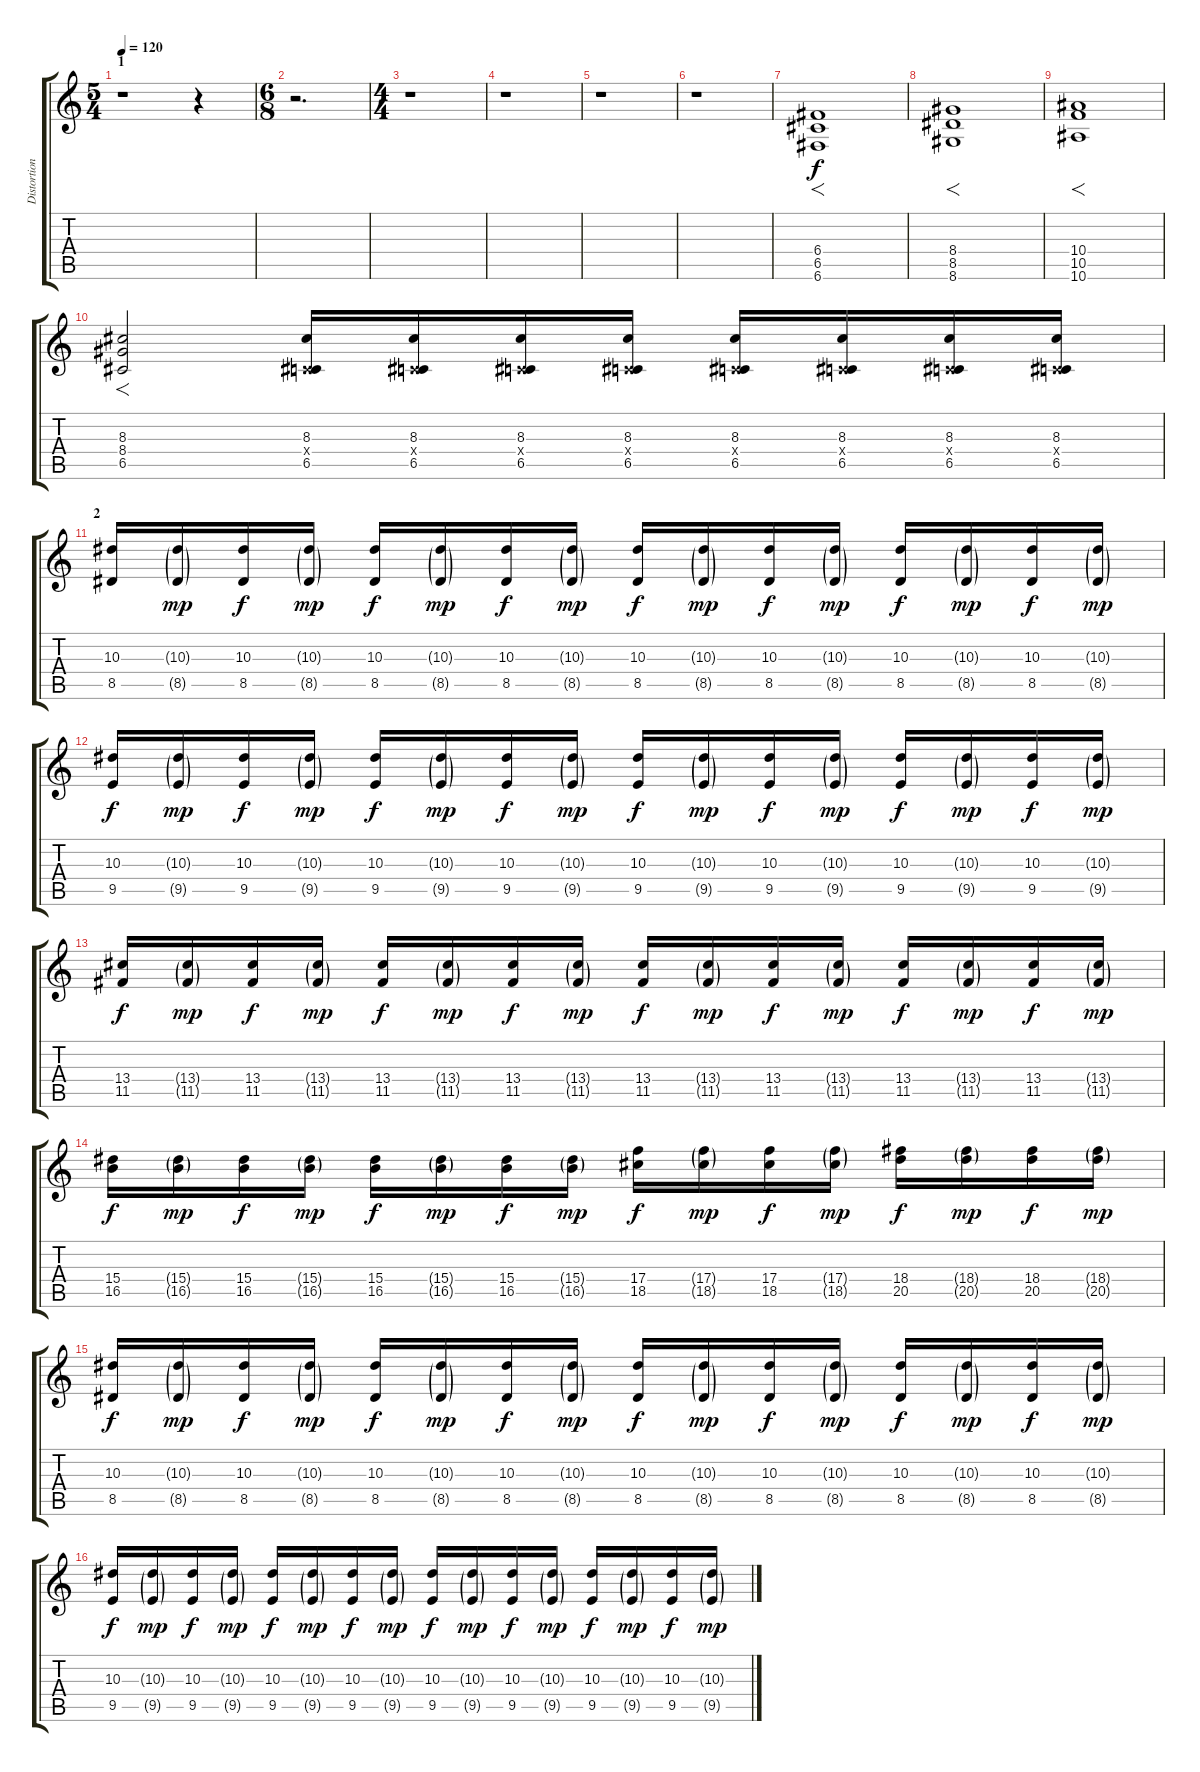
\track ("Distortion Guitar 1" "Distortion") {instrument distortionguitar}
\staff {score tabs}
\tuning (D4 A3 F3 C3 G2 C2) {hide}
\ts (5 4)
\section ("" "1")
\tempo 120
\clef g2
\ks c
r.1{dy f instrument distortionguitar} r.4 |
\ts (6 8)
r.2{d} |
\ts (4 4)
r.1 |
r.1 |
r.1 |
r.1 |
(6.4 6.5 6.6).1{f} |
(8.4 8.5 8.6).1{f} |
(10.4 10.5 10.6).1{f} |
(8.3 8.4 6.5).2{f} (8.3 0.4{x} 6.5).16 (8.3 0.4{x} 6.5).16 (8.3 0.4{x} 6.5).16 (8.3 0.4{x} 6.5).16 (8.3 0.4{x} 6.5).16 (8.3 0.4{x} 6.5).16 (8.3 0.4{x} 6.5).16 (8.3 0.4{x} 6.5).16 |
\section ("" "2")
(10.3 8.5).16{balance 2} (10.3{g} 8.5{g}).16{dy mp} (10.3 8.5).16{dy f balance 14} (10.3{g} 8.5{g}).16{dy mp} (10.3 8.5).16{dy f balance 2} (10.3{g} 8.5{g}).16{dy mp} (10.3 8.5).16{dy f balance 14} (10.3{g} 8.5{g}).16{dy mp} (10.3 8.5).16{dy f balance 2} (10.3{g} 8.5{g}).16{dy mp} (10.3 8.5).16{dy f balance 14} (10.3{g} 8.5{g}).16{dy mp} (10.3 8.5).16{dy f balance 2} (10.3{g} 8.5{g}).16{dy mp} (10.3 8.5).16{dy f balance 14} (10.3{g} 8.5{g}).16{dy mp} |
(10.3 9.5).16{dy f balance 2} (10.3{g} 9.5{g}).16{dy mp} (10.3 9.5).16{dy f balance 14} (10.3{g} 9.5{g}).16{dy mp} (10.3 9.5).16{dy f balance 2} (10.3{g} 9.5{g}).16{dy mp} (10.3 9.5).16{dy f balance 14} (10.3{g} 9.5{g}).16{dy mp} (10.3 9.5).16{dy f balance 2} (10.3{g} 9.5{g}).16{dy mp} (10.3 9.5).16{dy f balance 14} (10.3{g} 9.5{g}).16{dy mp} (10.3 9.5).16{dy f balance 2} (10.3{g} 9.5{g}).16{dy mp} (10.3 9.5).16{dy f balance 14} (10.3{g} 9.5{g}).16{dy mp} |
(13.4 11.5).16{dy f balance 2} (13.4{g} 11.5{g}).16{dy mp} (13.4 11.5).16{dy f balance 14} (13.4{g} 11.5{g}).16{dy mp} (13.4 11.5).16{dy f balance 2} (13.4{g} 11.5{g}).16{dy mp} (13.4 11.5).16{dy f balance 14} (13.4{g} 11.5{g}).16{dy mp} (13.4 11.5).16{dy f balance 2} (13.4{g} 11.5{g}).16{dy mp} (13.4 11.5).16{dy f balance 14} (13.4{g} 11.5{g}).16{dy mp} (13.4 11.5).16{dy f balance 2} (13.4{g} 11.5{g}).16{dy mp} (13.4 11.5).16{dy f balance 14} (13.4{g} 11.5{g}).16{dy mp} |
(15.4 16.5).16{dy f balance 2} (15.4{g} 16.5{g}).16{dy mp} (15.4 16.5).16{dy f balance 14} (15.4{g} 16.5{g}).16{dy mp} (15.4 16.5).16{dy f balance 2} (15.4{g} 16.5{g}).16{dy mp} (15.4 16.5).16{dy f balance 14} (15.4{g} 16.5{g}).16{dy mp} (17.4 18.5).16{dy f balance 2} (17.4{g} 18.5{g}).16{dy mp} (17.4 18.5).16{dy f balance 14} (17.4{g} 18.5{g}).16{dy mp} (18.4 20.5).16{dy f balance 2} (18.4{g} 20.5{g}).16{dy mp} (18.4 20.5).16{dy f balance 14} (18.4{g} 20.5{g}).16{dy mp} |
(10.3 8.5).16{dy f balance 2} (10.3{g} 8.5{g}).16{dy mp} (10.3 8.5).16{dy f balance 14} (10.3{g} 8.5{g}).16{dy mp} (10.3 8.5).16{dy f balance 2} (10.3{g} 8.5{g}).16{dy mp} (10.3 8.5).16{dy f balance 14} (10.3{g} 8.5{g}).16{dy mp} (10.3 8.5).16{dy f balance 2} (10.3{g} 8.5{g}).16{dy mp} (10.3 8.5).16{dy f balance 14} (10.3{g} 8.5{g}).16{dy mp} (10.3 8.5).16{dy f balance 2} (10.3{g} 8.5{g}).16{dy mp} (10.3 8.5).16{dy f balance 14} (10.3{g} 8.5{g}).16{dy mp} |
(10.3 9.5).16{dy f balance 2} (10.3{g} 9.5{g}).16{dy mp} (10.3 9.5).16{dy f balance 14} (10.3{g} 9.5{g}).16{dy mp} (10.3 9.5).16{dy f balance 2} (10.3{g} 9.5{g}).16{dy mp} (10.3 9.5).16{dy f balance 14} (10.3{g} 9.5{g}).16{dy mp} (10.3 9.5).16{dy f balance 2} (10.3{g} 9.5{g}).16{dy mp} (10.3 9.5).16{dy f balance 14} (10.3{g} 9.5{g}).16{dy mp} (10.3 9.5).16{dy f balance 2} (10.3{g} 9.5{g}).16{dy mp} (10.3 9.5).16{dy f balance 14} (10.3{g} 9.5{g}).16{dy mp}
